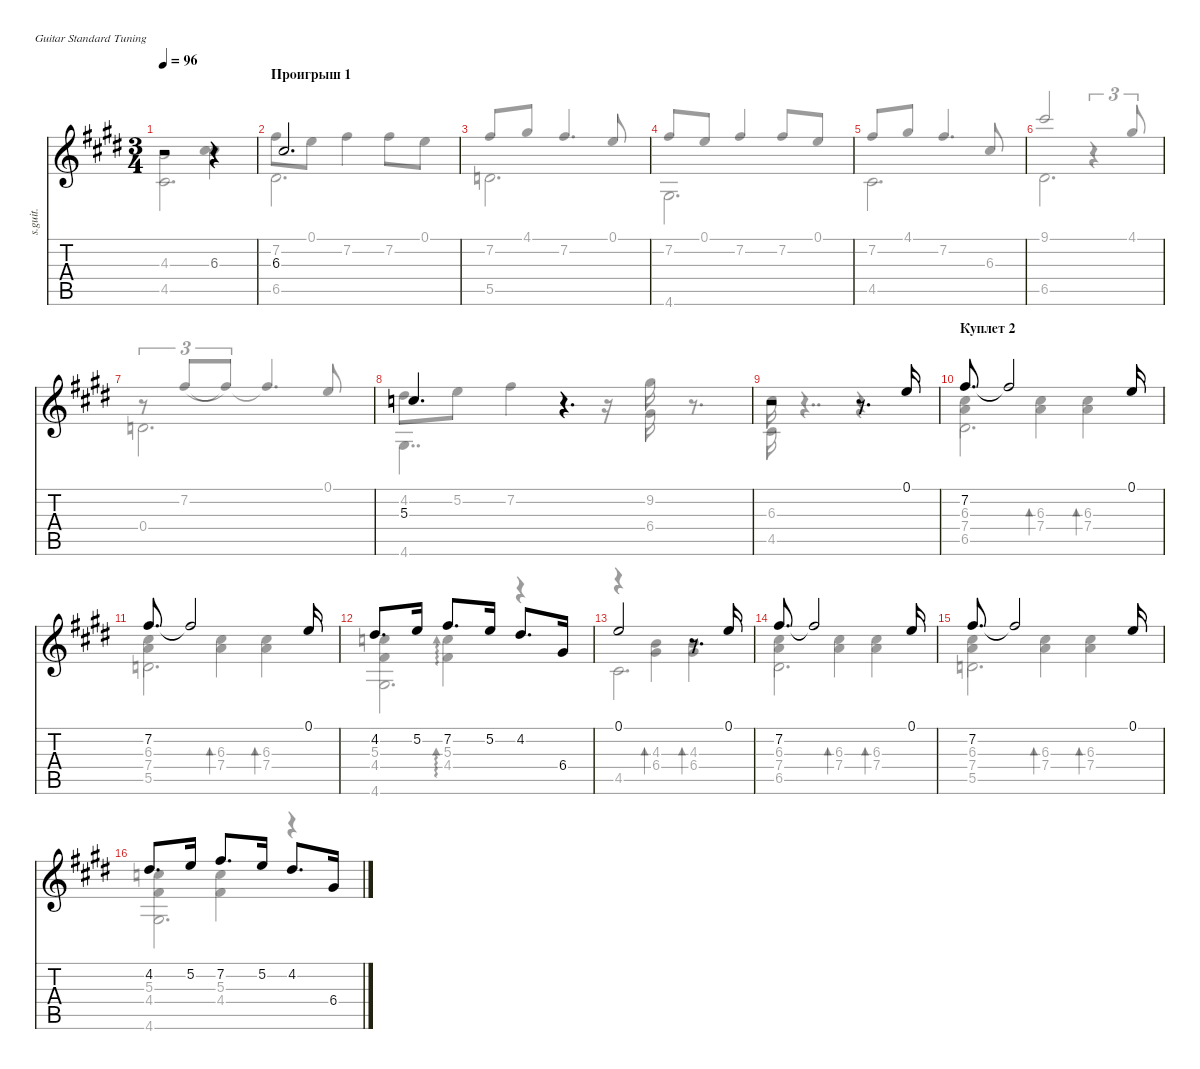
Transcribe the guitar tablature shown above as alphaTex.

\defaultSystemsLayout 4
\hideDynamics
\bracketExtendMode nobrackets
\otherSystemsTrackNameOrientation horizontal
\track ("Steel Guitar" "s.guit.") {instrument acousticguitarsteel}
\staff {score tabs}
\tuning (E4 B3 G3 D3 A2 E2)
\voice
\ts (3 4)
\tempo 96
\clef g2
\ks e
r.2{dy mf beam Up} r.4{beam Up} |
\section ("" "Проигрыш 1")
6.3{acc #}.2{d beam Up} |
|
|
|
|
|
5.3{acc forcenatural}.4{d beam Up} r.4{d beam Up} |
r.2{beam Up} r.8{d beam Up} 0.1{acc forcenatural}.16{beam Up} |
\section ("" "Куплет 2")
7.2{acc #}.8{d beam Up} 7.2{t acc #}.2{beam Up} 0.1{acc forcenatural}.16{beam Up} |
7.2{acc #}.8{d beam Up} 7.2{t acc #}.2{beam Up} 0.1{acc forcenatural}.16{beam Up} |
4.2{acc #}.8{d beam Up} 5.2{acc forcenatural}.16{beam Up} 7.2{acc #}.8{d beam Up} 5.2{acc forcenatural}.16{beam Up} 4.2{acc #}.8{d beam Up} 6.4{acc #}.16{dy mp beam Up} |
0.1{acc forcenatural}.2{dy mf beam Up} r.8{d beam Up} 0.1{acc forcenatural}.16{beam Up} |
7.2{acc #}.8{d beam Up} 7.2{t acc #}.2{beam Up} 0.1{acc forcenatural}.16{beam Up} |
7.2{acc #}.8{d beam Up} 7.2{t acc #}.2{beam Up} 0.1{acc forcenatural}.16{beam Up} |
4.2{acc #}.8{d beam Up} 5.2{acc forcenatural}.16{beam Up} 7.2{acc #}.8{d beam Up} 5.2{acc forcenatural}.16{beam Up} 4.2{acc #}.8{d beam Up} 6.4{acc #}.16{dy mp beam Up}
\voice
\clef g2
\ottava regular
\simile none
\ks e
4.3{acc forcenatural}.2{dy mf beam Down} (6.3{acc #} 6.3{acc #}).4{beam Down} |
7.2{acc #}.8{beam Down} 0.1{acc forcenatural}.8{beam Down} 7.2{acc #}.4{beam Down} 7.2{acc #}.8{beam Down} 0.1{acc forcenatural}.8{beam Down} |
7.2{acc #}.8{beam Up} 4.1{acc #}.8{beam Up} 7.2{acc #}.4{d beam Up} 0.1{acc forcenatural}.8{beam Up} |
7.2{acc #}.8{beam Up} 0.1{acc forcenatural}.8{beam Up} 7.2{acc #}.4{beam Up} 7.2{acc #}.8{beam Up} 0.1{acc forcenatural}.8{beam Up} |
7.2{acc #}.8{beam Up} 4.1{acc #}.8{beam Up} 7.2{acc #}.4{d beam Up} 6.3{acc #}.8{beam Up} |
9.1{acc #}.2{beam Up} r.4{tu (3 2) beam Up} 4.1{acc #}.8{tu (3 2) beam Up} |
r.8{tu (3 2) beam Up} 7.2{acc #}.8{tu (3 2) legatoorigin beam Up} 7.2{t acc #}.8{tu (3 2) beam Up} 7.2{t acc #}.4{d beam Up} 0.1{acc forcenatural}.8{beam Up} |
4.2{acc #}.8{beam Down} 5.2{acc forcenatural}.8{beam Down} 7.2{acc #}.4{beam Down} 9.2{acc #}.16{beam Down} r.8{d beam Down} |
6.3{acc #}.16{beam Down} r.4{dd beam Down} r.4{beam Down} |
(7.4{acc forcenatural} 6.3{acc #}).4{beam Down} (6.3{acc #} 7.4{acc forcenatural}).4{bd 30 dy mp beam Down} (7.4{acc forcenatural} 6.3{acc #}).4{bd 30 beam Down} |
(7.4{acc forcenatural} 6.3{acc #}).4{dy mf beam Down} (7.4{acc forcenatural} 6.3{acc #}).4{bd 30 dy mp beam Down} (7.4{acc forcenatural} 6.3{acc #}).4{bd 30 beam Down} |
(5.3{acc forcenatural} 4.4{acc #}).4{beam Down} (5.3{acc forcenatural} 4.4{acc #}).4{ad 0 beam Down} r.4{beam Down} |
r.4{beam Down} (4.3{acc forcenatural} 6.4{acc #}).4{bd 30 beam Down} (4.3{acc forcenatural} 6.4{acc #}).4{bd 30 beam Down} |
(7.4{acc forcenatural} 6.3{acc #}).4{dy mf beam Down} (6.3{acc #} 7.4{acc forcenatural}).4{bd 30 dy mp beam Down} (7.4{acc forcenatural} 6.3{acc #}).4{bd 30 beam Down} |
(7.4{acc forcenatural} 6.3{acc #}).4{dy mf beam Down} (7.4{acc forcenatural} 6.3{acc #}).4{bd 30 dy mp beam Down} (7.4{acc forcenatural} 6.3{acc #}).4{bd 30 beam Down} |
(5.3{acc forcenatural} 4.4{acc #}).4{beam Down} (5.3{acc forcenatural} 4.4{acc #}).4{beam Down} r.4{beam Down}
\voice
\clef g2
\ottava regular
\simile none
\ks e
4.5{t acc #}.2{d dy mf beam Down} |
6.5{acc #}.2{d beam Down} |
5.5{acc forcenatural}.2{d beam Down} |
4.6{acc #}.2{d beam Down} |
4.5{acc #}.2{d beam Down} |
6.5{acc #}.2{d beam Down} |
0.4{acc forcenatural}.2{d beam Down} |
4.6{acc #}.4{dd beam Down} r.16{beam Down} 6.4{acc #}.16{beam Down} r.8{d beam Down} |
4.5{acc #}.16{beam Down} r.4{dd beam Down} r.4{beam Down} |
6.5{acc #}.2{d beam Down} |
5.5{acc forcenatural}.2{d beam Down} |
4.6{acc #}.2{d beam Down} |
4.5{acc #}.2{d beam Down} |
6.5{acc #}.2{d beam Down} |
5.5{acc forcenatural}.2{d beam Down} |
4.6{acc #}.2{d beam Down}
